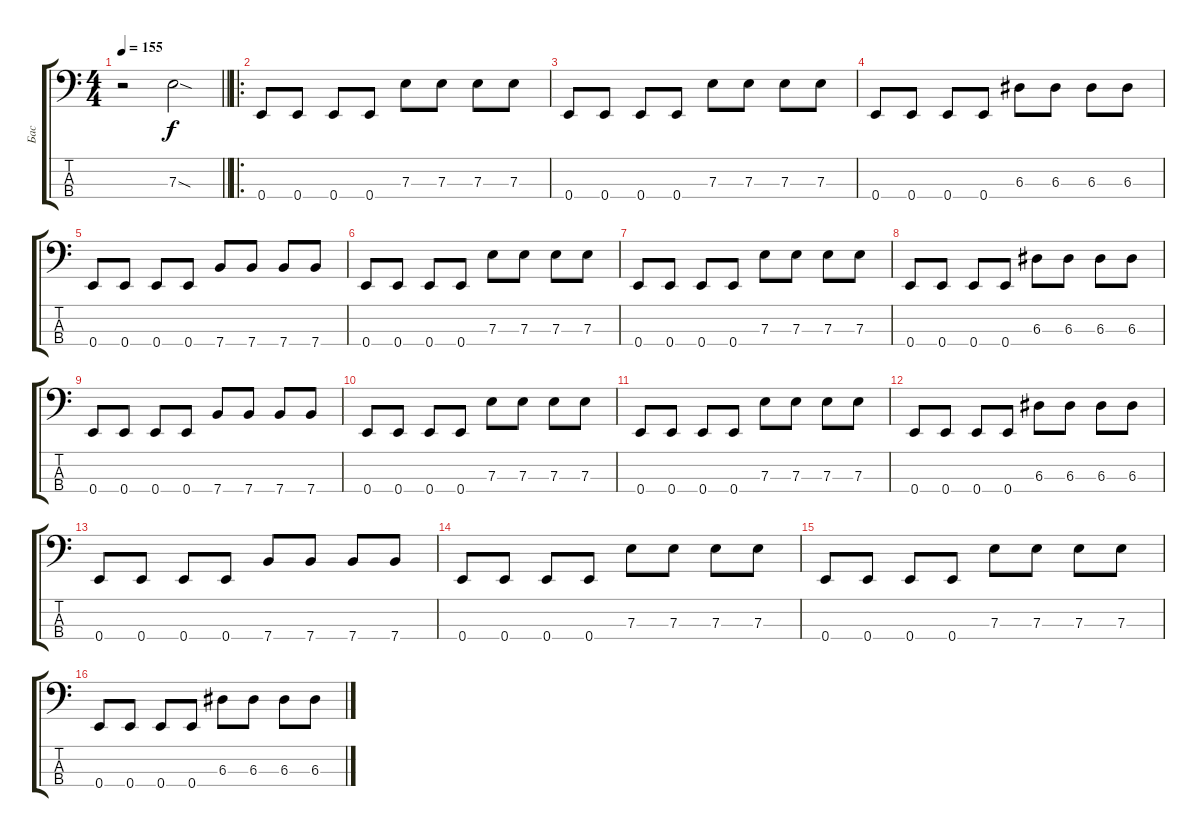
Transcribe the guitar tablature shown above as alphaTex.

\track ("Бас" "Бас") {instrument electricbassfinger}
\staff {score tabs}
\tuning (G2 D2 A1 E1) {hide}
\ts (4 4)
\tempo 155
\clef f4
\barLineRight lightlight
\ks c
r.2{dy f} 7.3{sod}.2 |
\ro
0.4.8 0.4.8 0.4.8 0.4.8 7.3.8 7.3.8 7.3.8 7.3.8 |
0.4.8 0.4.8 0.4.8 0.4.8 7.3.8 7.3.8 7.3.8 7.3.8 |
0.4.8 0.4.8 0.4.8 0.4.8 6.3.8 6.3.8 6.3.8 6.3.8 |
0.4.8 0.4.8 0.4.8 0.4.8 7.4.8 7.4.8 7.4.8 7.4.8 |
0.4.8 0.4.8 0.4.8 0.4.8 7.3.8 7.3.8 7.3.8 7.3.8 |
0.4.8 0.4.8 0.4.8 0.4.8 7.3.8 7.3.8 7.3.8 7.3.8 |
0.4.8 0.4.8 0.4.8 0.4.8 6.3.8 6.3.8 6.3.8 6.3.8 |
0.4.8 0.4.8 0.4.8 0.4.8 7.4.8 7.4.8 7.4.8 7.4.8 |
0.4.8 0.4.8 0.4.8 0.4.8 7.3.8 7.3.8 7.3.8 7.3.8 |
0.4.8 0.4.8 0.4.8 0.4.8 7.3.8 7.3.8 7.3.8 7.3.8 |
0.4.8 0.4.8 0.4.8 0.4.8 6.3.8 6.3.8 6.3.8 6.3.8 |
0.4.8 0.4.8 0.4.8 0.4.8 7.4.8 7.4.8 7.4.8 7.4.8 |
0.4.8 0.4.8 0.4.8 0.4.8 7.3.8 7.3.8 7.3.8 7.3.8 |
0.4.8 0.4.8 0.4.8 0.4.8 7.3.8 7.3.8 7.3.8 7.3.8 |
0.4.8 0.4.8 0.4.8 0.4.8 6.3.8 6.3.8 6.3.8 6.3.8
